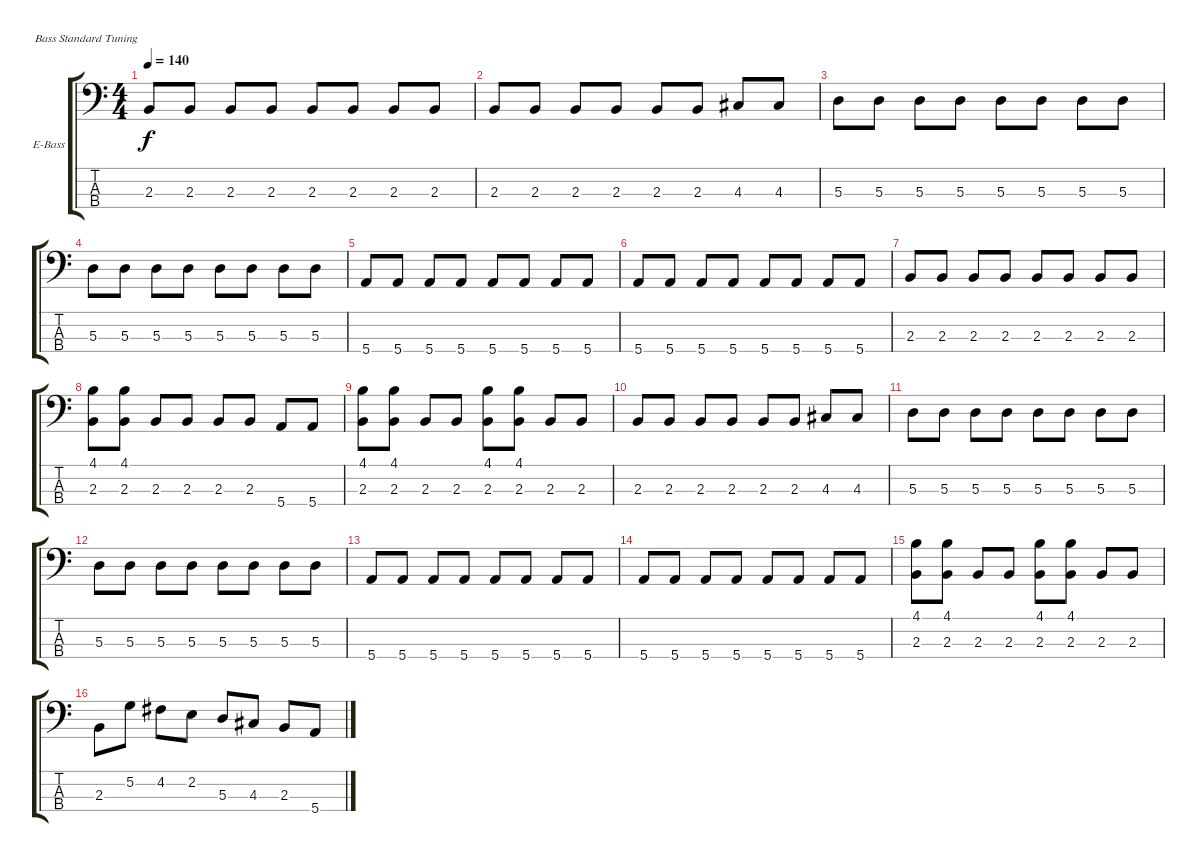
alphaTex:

\defaultSystemsLayout 4
\bracketExtendMode groupsimilarinstruments
\firstSystemTrackNameOrientation horizontal
\otherSystemsTrackNameOrientation horizontal
\track ("Electric Bass" "E-Bass") {instrument electricbassfinger}
\staff {score tabs}
\tuning (G2 D2 A1 E1)
\ts (4 4)
\tempo 140
\clef f4
\scale
0.485477
\ks c
2.3.8{dy f instrument electricbassfinger} 2.3.8 2.3.8 2.3.8 2.3.8 2.3.8 2.3.8 2.3.8 |
\scale
0.257261 2.3.8 2.3.8 2.3.8 2.3.8 2.3.8 2.3.8 4.3.8 4.3.8 |
\scale
0.257261 5.3.8 5.3.8 5.3.8 5.3.8 5.3.8 5.3.8 5.3.8 5.3.8 |
\scale
0.333333 5.3.8 5.3.8 5.3.8 5.3.8 5.3.8 5.3.8 5.3.8 5.3.8 |
\scale
0.333333 5.4.8 5.4.8 5.4.8 5.4.8 5.4.8 5.4.8 5.4.8 5.4.8 |
\scale
0.333333 5.4.8 5.4.8 5.4.8 5.4.8 5.4.8 5.4.8 5.4.8 5.4.8 |
\scale
0.333333 2.3.8 2.3.8 2.3.8 2.3.8 2.3.8 2.3.8 2.3.8 2.3.8 |
\scale
0.333333 (2.3 4.1).8 (2.3 4.1).8 2.3.8 2.3.8 2.3.8 2.3.8 5.4.8 5.4.8 |
\scale
0.333333 (2.3 4.1).8 (2.3 4.1).8 2.3.8 2.3.8 (2.3 4.1).8 (2.3 4.1).8 2.3.8 2.3.8 |
\scale
0.333333 2.3.8 2.3.8 2.3.8 2.3.8 2.3.8 2.3.8 4.3.8 4.3.8 |
\scale
0.333333 5.3.8 5.3.8 5.3.8 5.3.8 5.3.8 5.3.8 5.3.8 5.3.8 |
\scale
0.333333 5.3.8 5.3.8 5.3.8 5.3.8 5.3.8 5.3.8 5.3.8 5.3.8 |
\scale
0.333333 5.4.8 5.4.8 5.4.8 5.4.8 5.4.8 5.4.8 5.4.8 5.4.8 |
\scale
0.333333 5.4.8 5.4.8 5.4.8 5.4.8 5.4.8 5.4.8 5.4.8 5.4.8 |
\scale
0.333333 (2.3 4.1).8 (2.3 4.1).8 2.3.8 2.3.8 (2.3 4.1).8 (2.3 4.1).8 2.3.8 2.3.8 |
2.3.8 5.2.8 4.2.8 2.2.8 5.3.8 4.3.8 2.3.8 5.4.8
